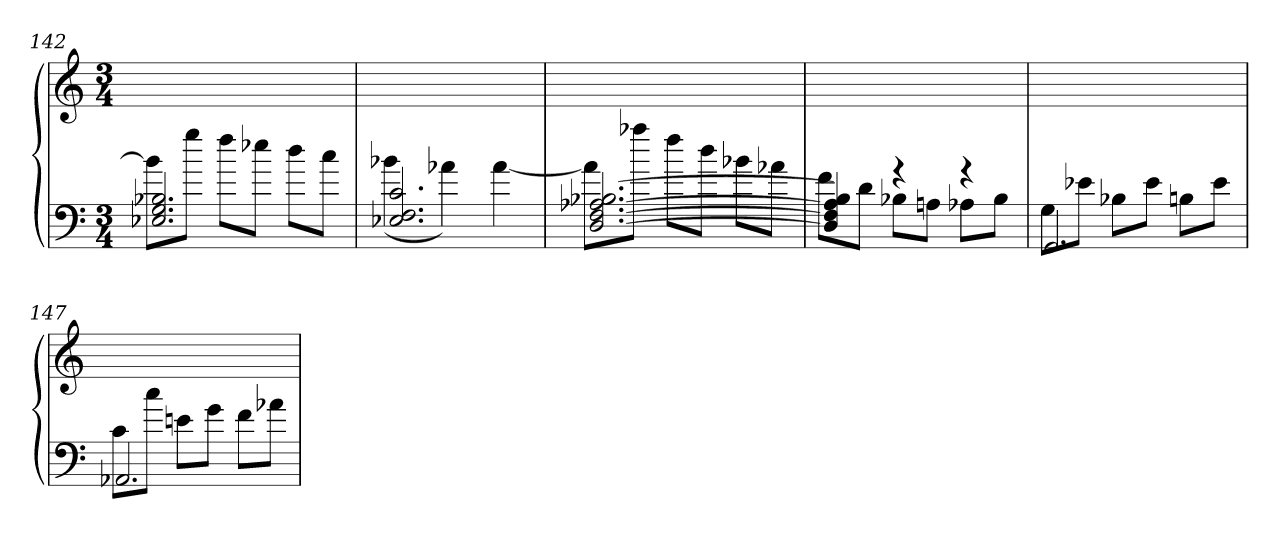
**kern	**kern
*part1	*part1
*staff2	*staff1
*clefF4	*clefG2
*k[]	*k[]
*M3/4	*M3/4
=142	=142
*^	*
2.E- 2.G 2.B-	8b-L]	2.ryy
.	8ggJ	.
.	8ffL	.
.	8ee-J	.
.	8ddL	.
.	8ccJ	.
=143	=143	=143
2.E- 2.F 2.c	(4b-	2.ryy
.	4a-)	.
.	[4a-	.
=144	=144	=144
[2.D [2.F [2.A- [2.B-	8a-L]	2.ryy
.	8aa-J	.
.	8ffL	.
.	8ddJ	.
.	8b-L	.
.	8a-J	.
=145	=145	=145
4D] 4F] 4A-] 4B-]	8fL	2.ryy
.	8dJ	.
4r	8B-L	.
.	8AnJ	.
4r	8A-XL	.
.	8B-J	.
=146	=146	=146
2.GG	8GL	2.ryy
.	8e-J	.
.	8B-L	.
.	8e-J	.
.	8BnL	.
.	8e-J	.
=147	=147	=147
2.AA-	8cL	2.ryy
.	8ccJ	.
.	8enL	.
.	8gJ	.
.	8fL	.
.	8a-J	.
*v	*v	*
=	=
*-	*-
